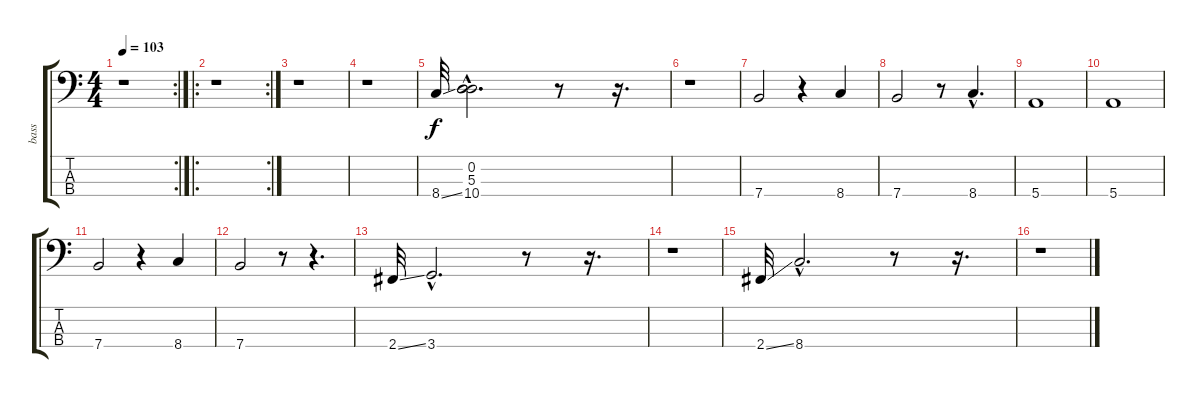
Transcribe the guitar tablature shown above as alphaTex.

\track ("bass" "bass") {instrument acousticbass}
\staff {score tabs}
\tuning (G2 D2 A1 E1) {hide}
\rc 2
\ts (4 4)
\tempo 103
\clef f4
\ks c
r.1{dy f instrument acousticbass} |
\ro
\rc 2
r.1 |
r.1 |
r.1 |
8.4{ss}.32 (0.2{hac} 5.3{hac} 10.4{hac}).2{d} r.8 r.16{d} |
r.1 |
7.4.2 r.4 8.4.4 |
7.4.2 r.8 8.4{hac}.4{d} |
5.4.1 |
5.4.1 |
7.4.2 r.4 8.4.4 |
7.4.2 r.8 r.4{d} |
2.4{ss}.32 3.4{hac}.2{d} r.8 r.16{d} |
r.1 |
2.4{ss}.32 8.4{hac}.2{d} r.8 r.16{d} |
r.1
